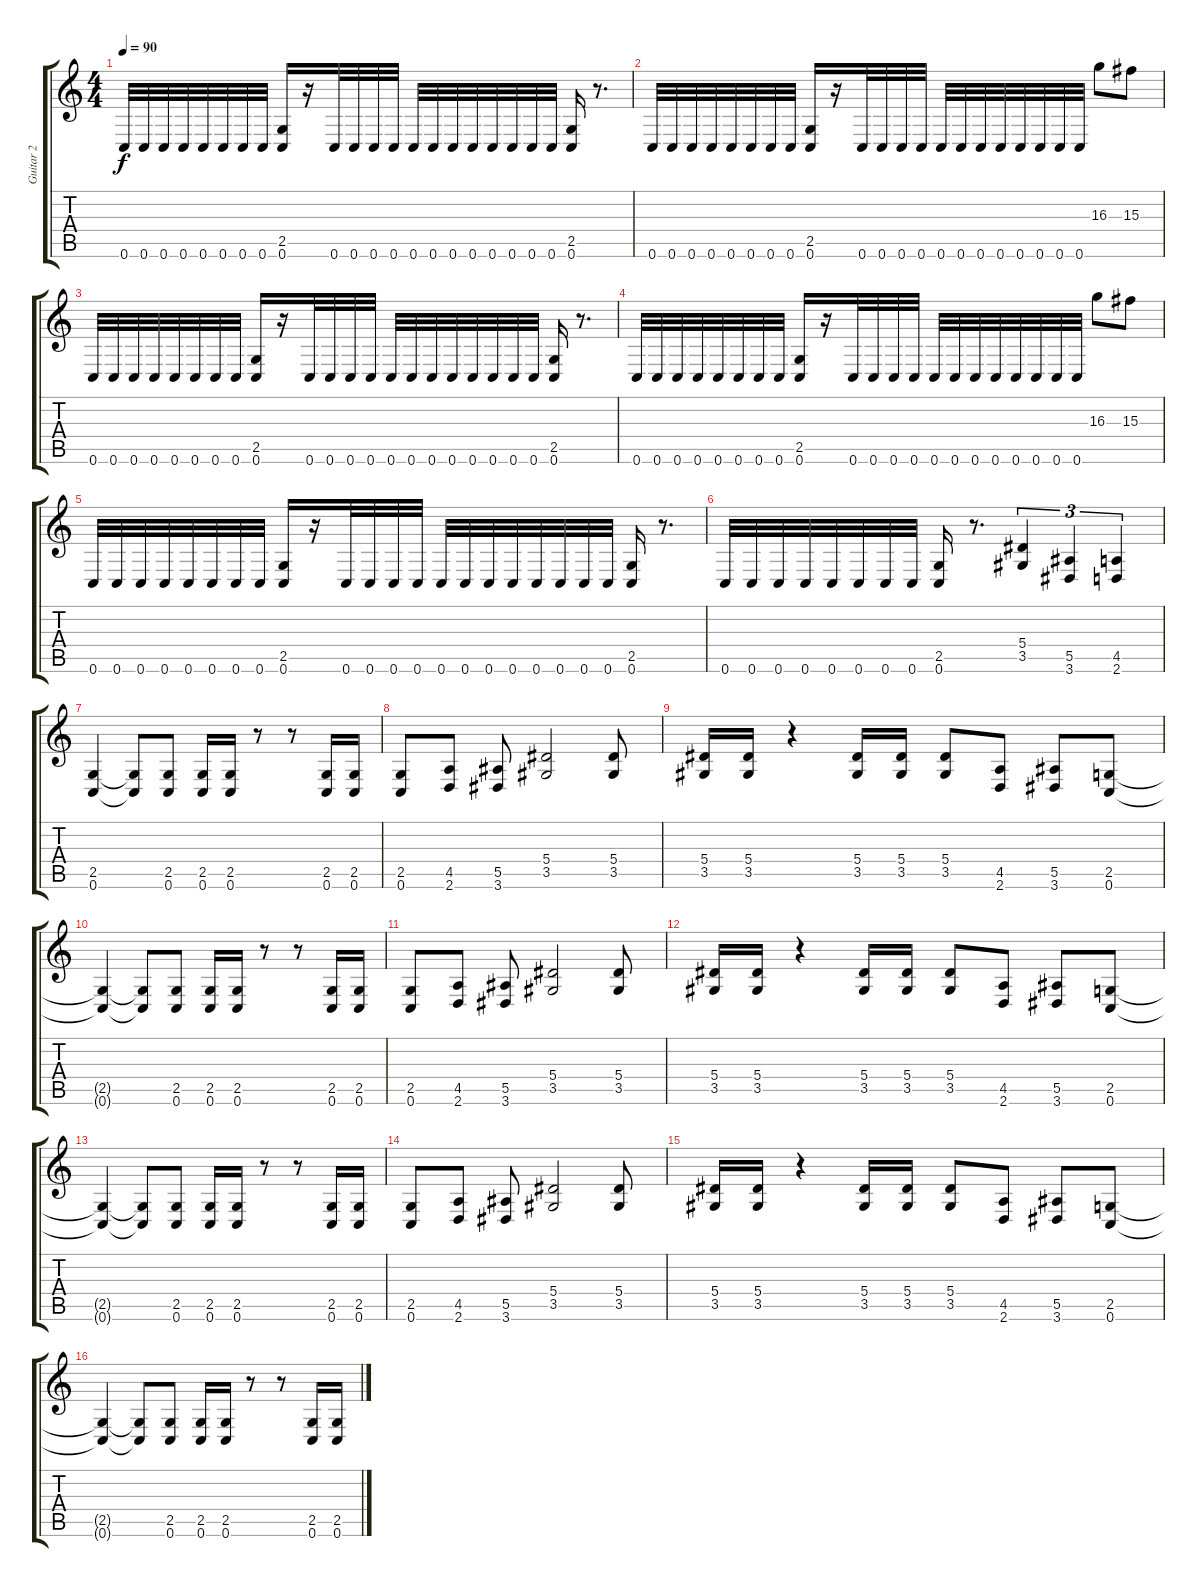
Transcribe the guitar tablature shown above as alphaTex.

\track ("Guitar 2" "Guitar 2") {instrument distortionguitar}
\staff {score tabs}
\tuning (C4 G3 Eb3 Bb2 F2 C2) {hide}
\ts (4 4)
\tempo 90
\clef g2
\ks c
0.6.32{dy f} 0.6.32 0.6.32 0.6.32 0.6.32 0.6.32 0.6.32 0.6.32 (2.5 0.6).16 r.16 0.6.32 0.6.32 0.6.32 0.6.32 0.6.32 0.6.32 0.6.32 0.6.32 0.6.32 0.6.32 0.6.32 0.6.32 (2.5 0.6).16 r.8{d} |
0.6.32 0.6.32 0.6.32 0.6.32 0.6.32 0.6.32 0.6.32 0.6.32 (2.5 0.6).16 r.16 0.6.32 0.6.32 0.6.32 0.6.32 0.6.32 0.6.32 0.6.32 0.6.32 0.6.32 0.6.32 0.6.32 0.6.32 16.3.8 15.3.8 |
0.6.32 0.6.32 0.6.32 0.6.32 0.6.32 0.6.32 0.6.32 0.6.32 (2.5 0.6).16 r.16 0.6.32 0.6.32 0.6.32 0.6.32 0.6.32 0.6.32 0.6.32 0.6.32 0.6.32 0.6.32 0.6.32 0.6.32 (2.5 0.6).16 r.8{d} |
0.6.32 0.6.32 0.6.32 0.6.32 0.6.32 0.6.32 0.6.32 0.6.32 (2.5 0.6).16 r.16 0.6.32 0.6.32 0.6.32 0.6.32 0.6.32 0.6.32 0.6.32 0.6.32 0.6.32 0.6.32 0.6.32 0.6.32 16.3.8 15.3.8 |
0.6.32 0.6.32 0.6.32 0.6.32 0.6.32 0.6.32 0.6.32 0.6.32 (2.5 0.6).16 r.16 0.6.32 0.6.32 0.6.32 0.6.32 0.6.32 0.6.32 0.6.32 0.6.32 0.6.32 0.6.32 0.6.32 0.6.32 (2.5 0.6).16 r.8{d} |
0.6.32 0.6.32 0.6.32 0.6.32 0.6.32 0.6.32 0.6.32 0.6.32 (2.5 0.6).16 r.8{d} (5.4 3.5).4{tu (3 2)} (5.5 3.6).4{tu (3 2)} (4.5 2.6).4{tu (3 2)} |
(2.5 0.6).4 (2.5{t} 0.6{t}).8 (2.5 0.6).8 (2.5 0.6).16 (2.5 0.6).16 r.8 r.8 (2.5 0.6).16 (2.5 0.6).16 |
(2.5 0.6).8 (4.5 2.6).8 (5.5 3.6).8 (5.4 3.5).2 (5.4 3.5).8 |
(5.4 3.5).16 (5.4 3.5).16 r.4 (5.4 3.5).16 (5.4 3.5).16 (5.4 3.5).8 (4.5 2.6).8 (5.5 3.6).8 (2.5 0.6).8 |
(2.5{t} 0.6{t}).4 (2.5{t} 0.6{t}).8 (2.5 0.6).8 (2.5 0.6).16 (2.5 0.6).16 r.8 r.8 (2.5 0.6).16 (2.5 0.6).16 |
(2.5 0.6).8 (4.5 2.6).8 (5.5 3.6).8 (5.4 3.5).2 (5.4 3.5).8 |
(5.4 3.5).16 (5.4 3.5).16 r.4 (5.4 3.5).16 (5.4 3.5).16 (5.4 3.5).8 (4.5 2.6).8 (5.5 3.6).8 (2.5 0.6).8 |
(2.5{t} 0.6{t}).4 (2.5{t} 0.6{t}).8 (2.5 0.6).8 (2.5 0.6).16 (2.5 0.6).16 r.8 r.8 (2.5 0.6).16 (2.5 0.6).16 |
(2.5 0.6).8 (4.5 2.6).8 (5.5 3.6).8 (5.4 3.5).2 (5.4 3.5).8 |
(5.4 3.5).16 (5.4 3.5).16 r.4 (5.4 3.5).16 (5.4 3.5).16 (5.4 3.5).8 (4.5 2.6).8 (5.5 3.6).8 (2.5 0.6).8 |
(2.5{t} 0.6{t}).4 (2.5{t} 0.6{t}).8 (2.5 0.6).8 (2.5 0.6).16 (2.5 0.6).16 r.8 r.8 (2.5 0.6).16 (2.5 0.6).16
